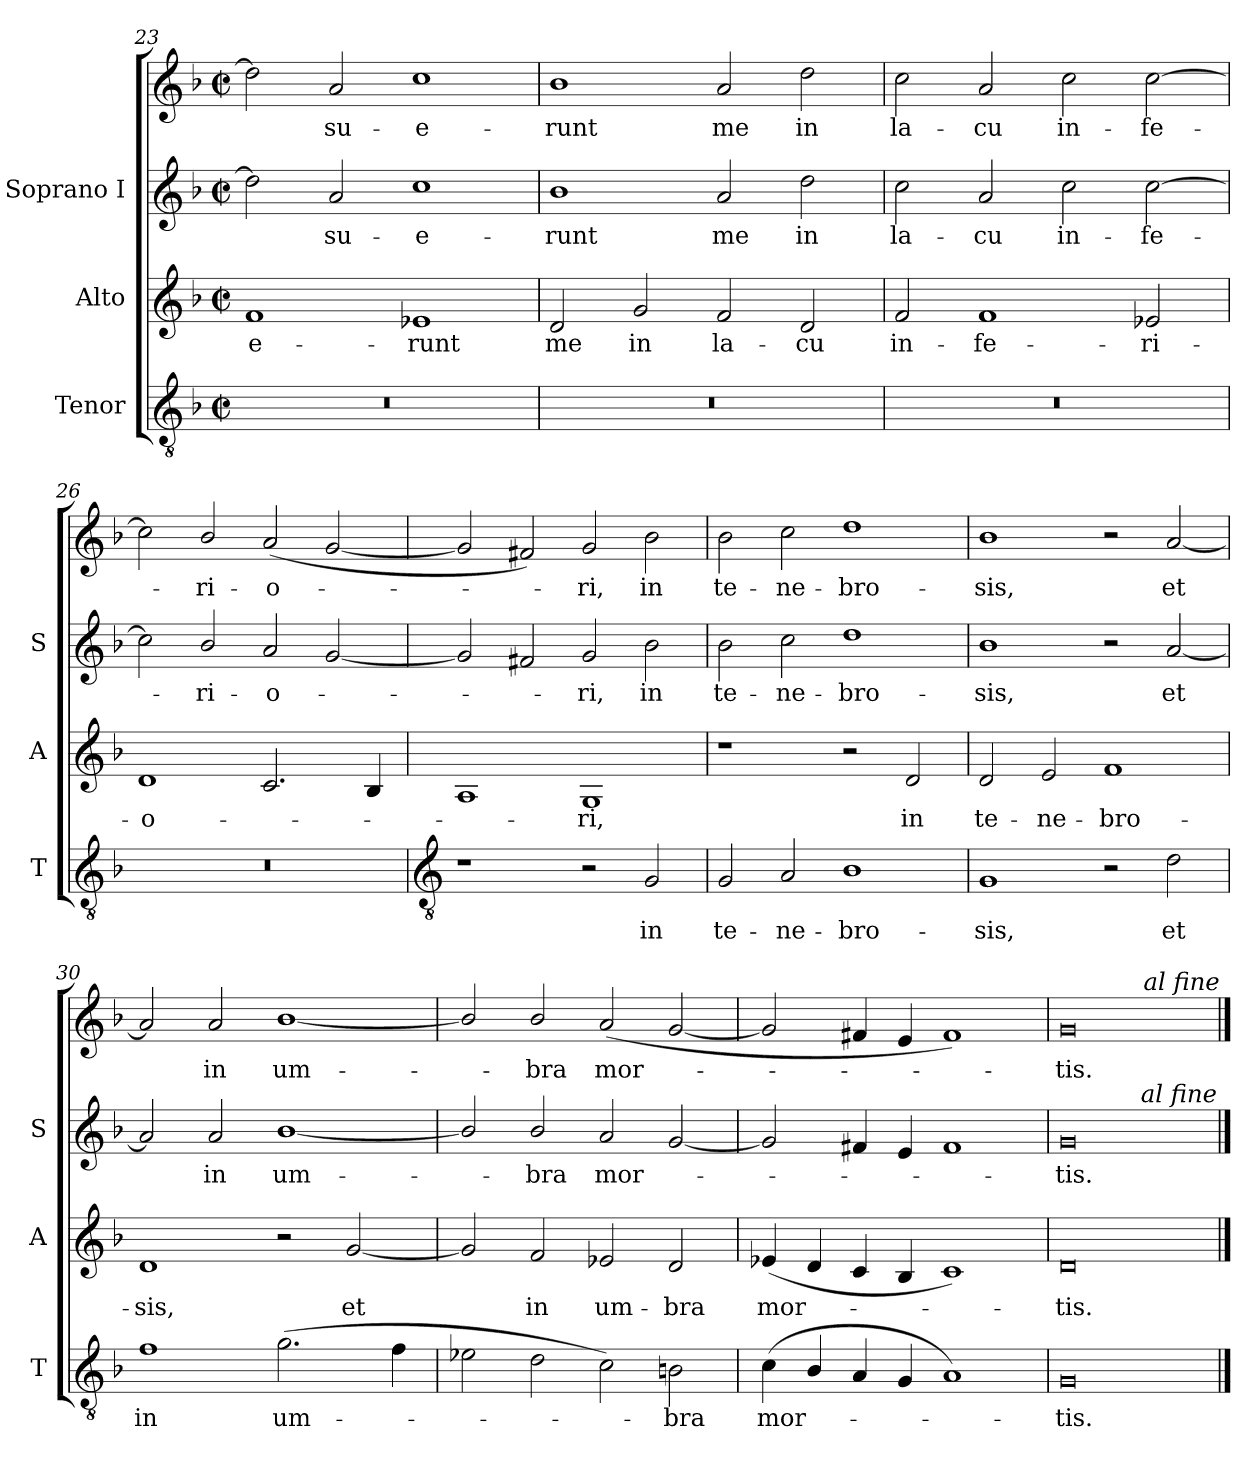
**kern	**text	**kern	**text	**kern	**text	**kern	**text
*part3	*part3	*part2	*part2	*part1	*part1	*part1	*part1
*staff4	*staff4	*staff3	*staff3	*staff2	*staff2	*staff1	*staff1
*I"Tenor	*	*I"Alto	*	*I"Soprano I	*	*	*
*I'T	*	*I'A	*	*I'S	*	*	*
*clefGv2	*	*clefG2	*	*clefG2	*	*clefG2	*
*k[b-]	*	*k[b-]	*	*k[b-]	*	*k[b-]	*
*F:	*	*F:	*	*F:	*	*F:	*
*M4/2	*	*M4/2	*	*M4/2	*	*M4/2	*
*met(c|)	*	*met(c|)	*	*met(c|)	*	*met(c|)	*
=23	=23	=23	=23	=23	=23	=23	=23
!	!	!	!LO:LY:b	!	!	!	!
0r	.	1f	-e-	2dd]	.	2dd]	.
!	!	!	!	!	!LO:LY:b	!	!LO:LY:b
.	.	.	.	2a	su-	2a	su-
!	!	!	!LO:LY:b	!	!LO:LY:b	!	!LO:LY:b
.	.	1e-X	-runt	1cc	-e-	1cc	-e-
=24	=24	=24	=24	=24	=24	=24	=24
!	!	!	!LO:LY:b	!	!LO:LY:b	!	!LO:LY:b
0r	.	2d	me	1b-	-runt	1b-	-runt
!	!	!	!LO:LY:b	!	!	!	!
.	.	2g	in	.	.	.	.
!	!	!	!LO:LY:b	!	!LO:LY:b	!	!LO:LY:b
.	.	2f	la-	2a	me	2a	me
!	!	!	!LO:LY:b	!	!LO:LY:b	!	!LO:LY:b
.	.	2d	-cu	2dd	in	2dd	in
=25	=25	=25	=25	=25	=25	=25	=25
!	!	!	!LO:LY:b	!	!LO:LY:b	!	!LO:LY:b
0r	.	2f	in-	2cc	la-	2cc	la-
!	!	!	!LO:LY:b	!	!LO:LY:b	!	!LO:LY:b
.	.	1f	-fe-	2a	-cu	2a	-cu
!	!	!	!	!	!LO:LY:b	!	!LO:LY:b
.	.	.	.	2cc	in-	2cc	in-
!	!	!	!LO:LY:b	!	!LO:LY:b	!	!LO:LY:b
.	.	2e-X	-ri-	[2cc	-fe-	[2cc	-fe-
=26	=26	=26	=26	=26	=26	=26	=26
!	!	!	!LO:LY:b	!	!	!	!
0r	.	1d	-o-	2cc]	.	2cc]	.
!	!	!	!	!	!LO:LY:b	!	!LO:LY:b
.	.	.	.	2b-/	ri-	2b-/	ri-
!	!	!	!	!	!LO:LY:b	!	!LO:LY:b
.	.	2.c	.	2a	-o-	(<2a	-o-
.	.	.	.	[2g	.	[2g	.
.	.	4B-	.	.	.	.	.
!!LO:LB:g=z
=27	=27	=27	=27	=27	=27	=27	=27
*clefGv2	*	*	*	*	*	*	*
1r	.	1A	.	2g]	.	2g]	.
.	.	.	.	2f#X	.	2f#X)	.
!	!	!	!LO:LY:b	!	!LO:LY:b	!	!LO:LY:b
2r	.	1G	ri,	2g	ri,	2g	ri,
!	!LO:LY:b	!	!	!	!LO:LY:b	!	!LO:LY:b
2G	in	.	.	2b-	in	2b-	in
=28	=28	=28	=28	=28	=28	=28	=28
!	!LO:LY:b	!	!	!	!LO:LY:b	!	!LO:LY:b
2G	te-	1r	.	2b-	te-	2b-	te-
!	!LO:LY:b	!	!	!	!LO:LY:b	!	!LO:LY:b
2A	-ne-	.	.	2cc	-ne-	2cc	-ne-
!	!LO:LY:b	!	!	!	!LO:LY:b	!	!LO:LY:b
1B-	-bro-	2r	.	1dd	-bro-	1dd	-bro-
!	!	!	!LO:LY:b	!	!	!	!
.	.	2d	in	.	.	.	.
=29	=29	=29	=29	=29	=29	=29	=29
!	!LO:LY:b	!	!LO:LY:b	!	!LO:LY:b	!	!LO:LY:b
1G	-sis,	2d	te-	1b-	-sis,	1b-	-sis,
!	!	!	!LO:LY:b	!	!	!	!
.	.	2e	-ne-	.	.	.	.
!	!	!	!LO:LY:b	!	!	!	!
2r	.	1f	-bro-	2r	.	2r	.
!	!LO:LY:b	!	!	!	!LO:LY:b	!	!LO:LY:b
2d	et	.	.	[2a	et	[2a	et
=30	=30	=30	=30	=30	=30	=30	=30
!	!LO:LY:b	!	!LO:LY:b	!	!	!	!
1f	in	1d	-sis,	2a]	.	2a]	.
!	!	!	!	!	!LO:LY:b	!	!LO:LY:b
.	.	.	.	2a	in	2a	in
!	!LO:LY:b	!	!	!	!LO:LY:b	!	!LO:LY:b
(>2.g	um-	2r	.	[1b-/	um-	[1b-/	um-
!	!	!	!LO:LY:b	!	!	!	!
.	.	[2g	et	.	.	.	.
4f	.	.	.	.	.	.	.
=31	=31	=31	=31	=31	=31	=31	=31
2e-X	.	2g]	.	2b-/]	.	2b-/]	.
!	!	!	!LO:LY:b	!	!LO:LY:b	!	!LO:LY:b
2d	.	2f	in	2b-/	bra	2b-/	bra
!	!	!	!LO:LY:b	!	!LO:LY:b	!	!LO:LY:b
2c)	.	2e-X	um-	2a	mor-	(<2a	mor-
!	!LO:LY:b	!	!LO:LY:b	!	!	!	!
2Bn	bra	2d	-bra	[2g	.	[2g	.
=32	=32	=32	=32	=32	=32	=32	=32
!	!LO:LY:b	!	!LO:LY:b	!	!	!	!
(<4c	mor-	(<4e-X	mor-	2g]	.	2g]	.
4B-/	.	4d	.	.	.	.	.
4A	.	4c	.	4f#X	.	4f#X	.
4G	.	4B-	.	4e	.	4e	.
1A)	.	1c)	.	1f#	.	1f#)	.
=33	=33	=33	=33	=33	=33	=33	=33
!	!LO:LY:b	!	!LO:LY:b	!	!LO:LY:b	!	!LO:LY:b
0G	tis.	0d	tis.	0g	tis.	0g	tis.
!	!	!	!	!	!	!LO:TX:a:i:t=al fine	!
!	!	!	!	!LO:TX:a:i:t=al fine	!	!	!
==	==	==	==	==	==	==	==
*-	*-	*-	*-	*-	*-	*-	*-
